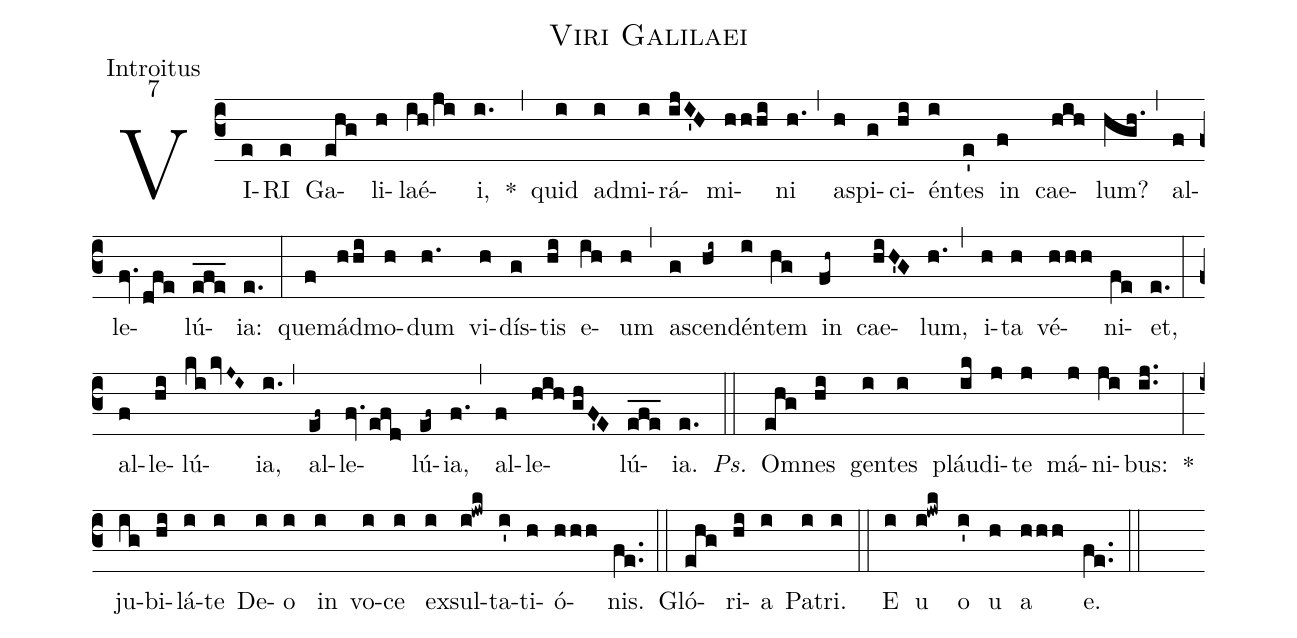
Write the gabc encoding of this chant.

name:Viri Galilaei;
office-part:Introitus;
mode:7;
%%
(c3) VI(e)RI(e) Ga(ehg)li(h)laé(ih/ji)i,(i.) *(,) quid(i) ad(i)mi(i)rá(ijI'H)mi(hhhi)ni(h.) (,) as(h)pi(g)ci(hi)én(i)tes(e') in(f) cae(hih)lum?(hgh.) (,) al(f)le(fv./dfe)lú(efe___)ia:(e.) (:) que(f)mád(hhi)mo(h)dum(h.) vi(h)dís(g)tis(hi) e(ih)um(h) (,) a(g)scen(hi~)dén(i)tem(hg) in(fh~) cae(hiH'G)lum,(h.) (,) i(h)ta(h) vé(hhh)ni(fe)et,(e.) (:) al(f)le(hi)lú(ki/kvJ~I~)ia,(i.) (,) al(ef~)le(fv./efd)lú(ef~)ia,(f.) (,) al(f)le(hih//ghF'E)lú(efe___)ia.(e.) <i>Ps.</i>(::) Om(ehg)nes(hi) gen(i)tes(i) pláu(ik)di(j)te(j) má(j)ni(ji)bus:(ij..) *(:) ju(ig)bi(hi)lá(i)te(i) De(i)o(i) in(i) vo(i)ce(i) ex(i)sul(i!jwk)ta(i')ti(h)ó(hhh)nis.(fe..) (::) Gló(ehg)ri(hi)a(i) Pa(i)tri.(i) (::) E(i) u(i!jwk) o(i') u(h) a(hhh) e.(fe..) (::)
